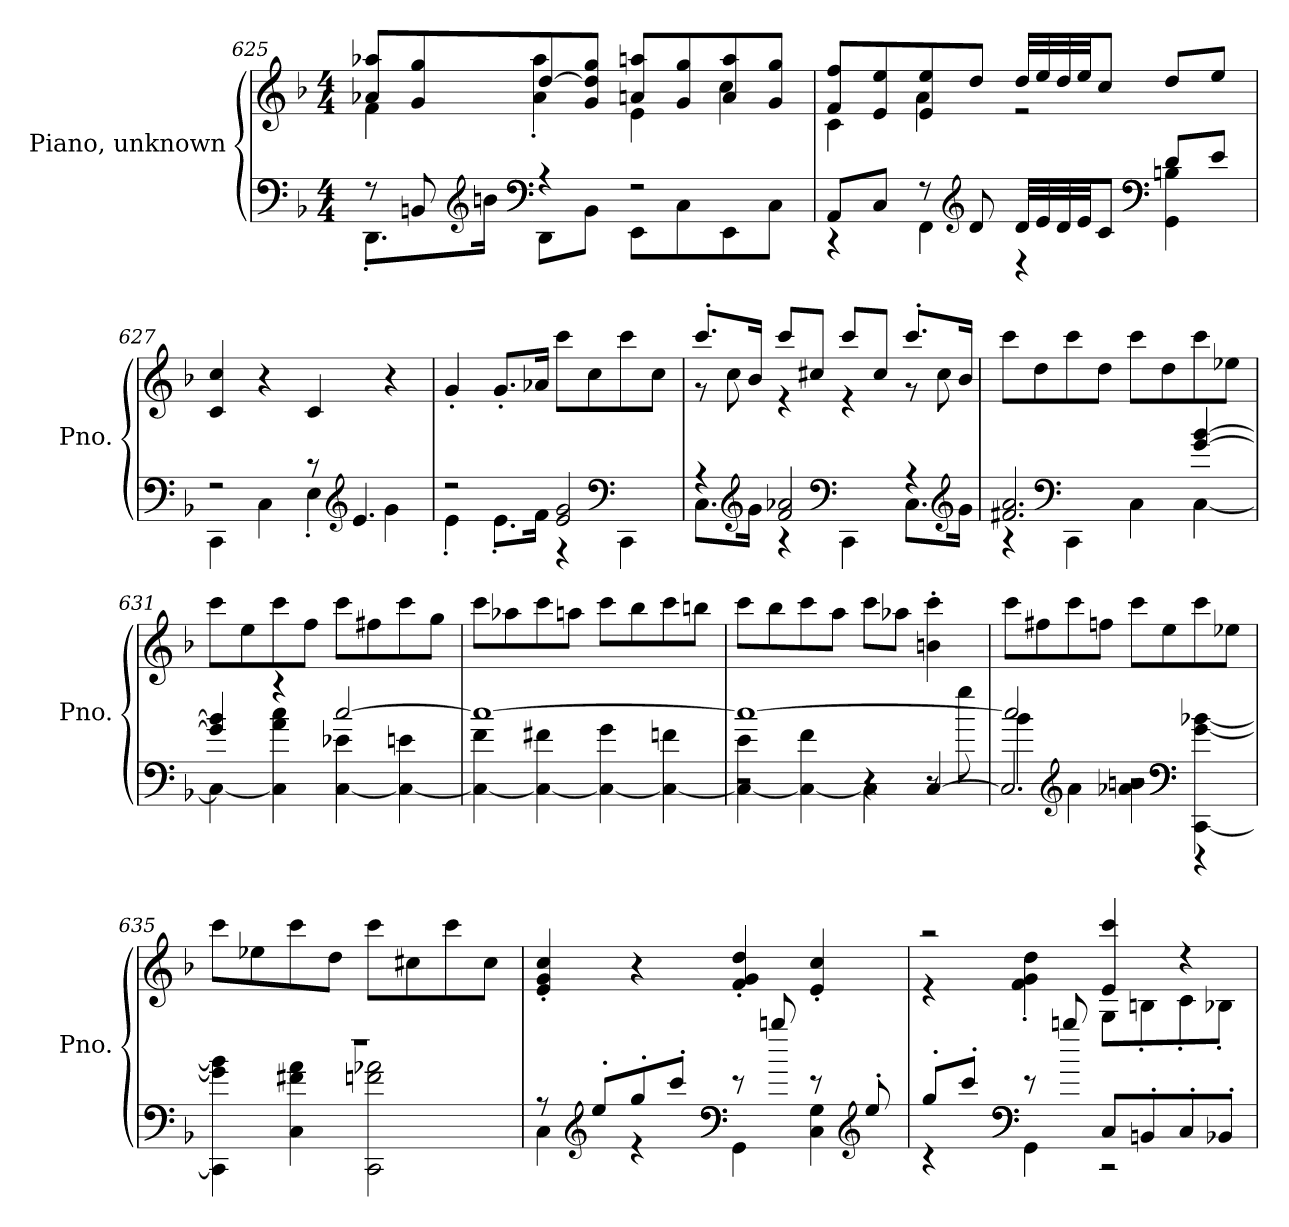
**kern	**kern
*part1	*part1
*staff2	*staff1
*I"Piano, unknown	*
*I'Pno.	*
!!LO:LB:g=z
*clefF4	*clefG2
*k[b-]	*k[b-]
*M4/4	*M4/4
=625	=625
*^	*^
8r	8.DD'\L	8a-X/ 8aa-X/L	4f\
8BBn/	.	8g/ 8gg/	.
*clefG2	*	*	*
.	16bn\Jk	.	.
*clefF4	*	*	*
4r	8DD\L	[8dd/	4a-\' 4aa-\'
.	8BB\J	8g/ 8dd/] 8gg/J	.
2r	8EE\L	8an/ 8aan/L	4e\
.	8C\	8g/ 8gg/	.
.	8EE\	8a/ 8aa/	4cc\
.	8C\J	8g/ 8gg/J	.
=626	=626	=626	=626
8AA/L	4r	8f/ 8ff/L	4c\
8C/J	.	8e/ 8ee/	.
8r	4FF\	8e/ 8ee/	4a\
*clefG2	*	*	*
8d/	.	8dd/J	.
32d/LLL	4r	32dd/LLL	2r
32e/	.	32ee/	.
32d/	.	32dd/	.
32e/JJ	.	32ee/JJ	.
8c/J	.	8cc/J	.
*clefF4	*	*	*
8d/L	4GG\ 4Bn\	8dd/L	.
8e/J	.	8ee/J	.
*	*	*v	*v
=627	=627	=627
2r	4CC\	4c/ 4cc/
.	4C\	4r
8r	4E'\	4c/
*clefG2	*	*
4.e/	.	.
.	4g\	4r
!!LO:LB:g=z
=628	=628	=628
2r	4e'\	4g'/
.	8.e'\L	8.g'/L
.	16f\Jk	16a-X/Jk
2e/ 2g/	4r	8ccc\L
.	.	8cc\
*clefF4	*	*
.	4CC\	8ccc\
.	.	8cc\J
=629	=629	=629
*	*	*^
4r	8.C\L	8.ccc'/L	8r
.	.	.	8cc\
*clefG2	*	*	*
.	16g\Jk	16b-/Jk	.
2f/ 2a-X/	4r	8ccc/L	4r
.	.	8cc#X/J	.
*clefF4	*	*	*
.	4CC\	8ccc/L	4r
.	.	8cc#/J	.
4r	8.C\L	8.ccc'/L	8r
.	.	.	8cc#\
*clefG2	*	*	*
.	16g\Jk	16b-/Jk	.
*	*	*v	*v
=630	=630	=630
2.f#X/ 2.a/	4r	8ccc\L
.	.	8dd\
*clefF4	*	*
.	4CC\	8ccc\
.	.	8dd\J
.	4C\	8ccc\L
.	.	8dd\
[4g/ [4b-/	[4C\	8ccc\
.	.	8ee-X\J
!!LO:PB:g=z
=631	=631	=631
4g/] 4b-/]	4C\_	8ccc\L
.	.	8ee\
4r	4C\] 4a\ 4cc\	8ccc\
.	.	8ff\J
[2cc/	[4C\ 4e-X\	8ccc\L
.	.	8ff#X\
.	4C\_ 4en\	8ccc\
.	.	8gg\J
=632	=632	=632
1cc_	4C\_ 4f\	8ccc\L
.	.	8aa-X\
.	4C\_ 4f#X\	8ccc\
.	.	8aan\J
.	4C\_ 4g\	8ccc\L
.	.	8bb-\
.	4C\_ 4fn\	8ccc\
.	.	8bbn\J
=633	=633	=633
*	*^	*
1cc_	4C\_ 4e\	2r	8ccc\L
.	.	.	8bb-\
.	4C\_ 4f\	.	8ccc\
.	.	.	8aa\J
.	4C\]	4r	8ccc\L
.	.	.	8aa-X\J
.	8r	[4C/	4bn\' 4ccc\'
.	8gg\	.	.
!!LO:LB:g=z
=634	=634	=634	=634
2cc/]	4b-\	2.C/]	8ccc\L
.	.	.	8ff#X\
*clefG2	*	*	*
.	4a\	.	8ccc\
.	.	.	8ffn\J
2r	4a-X\ 4bn\	.	8ccc\L
.	.	.	8ee\
*clefF4	*	*	*
.	[4CC\ [4g\ [4b-X\	4r	8ccc\
.	.	.	8ee-X\J
*	*v	*v	*
=635	=635	=635
1r	4CC\] 4g\] 4b-\]	8ccc\L
.	.	8ee-X\
.	4C\ 4f#X\ 4a\	8ccc\
.	.	8dd\J
.	2CC\ 2fn\ 2a-X\	8ccc\L
.	.	8cc#X\
.	.	8ccc\
.	.	8cc#\J
=636	=636	=636
8r	4C\	4e/' 4g/' 4cc/'
*clefG2	*	*
8ee'/L	.	.
8gg'/	4r	4r
8ccc'/J	.	.
*clefF4	*	*
8r	4GG\	4f/' 4g/' 4dd/'
8bbn/	.	.
8r	4C\ 4G\	4e/' 4cc/'
*clefG2	*	*
8ee'/	.	.
!!LO:LB:g=z
=637	=637	=637
*	*	*^
8gg'/L	4r	2r	4r
8ccc'/J	.	.	.
*clefF4	*	*	*
8r	4GG\	.	4f\' 4g\' 4dd\'
8bbn/	.	.	.
8C/L	2r	4e/ 4ccc/	8G\L
8BBn'/	.	.	8Bn'\
8C'/	.	4r	8c'\
8BB-X'/J	.	.	8B-X'\J
*v	*v	*	*
*	*v	*v
=	=
*-	*-
